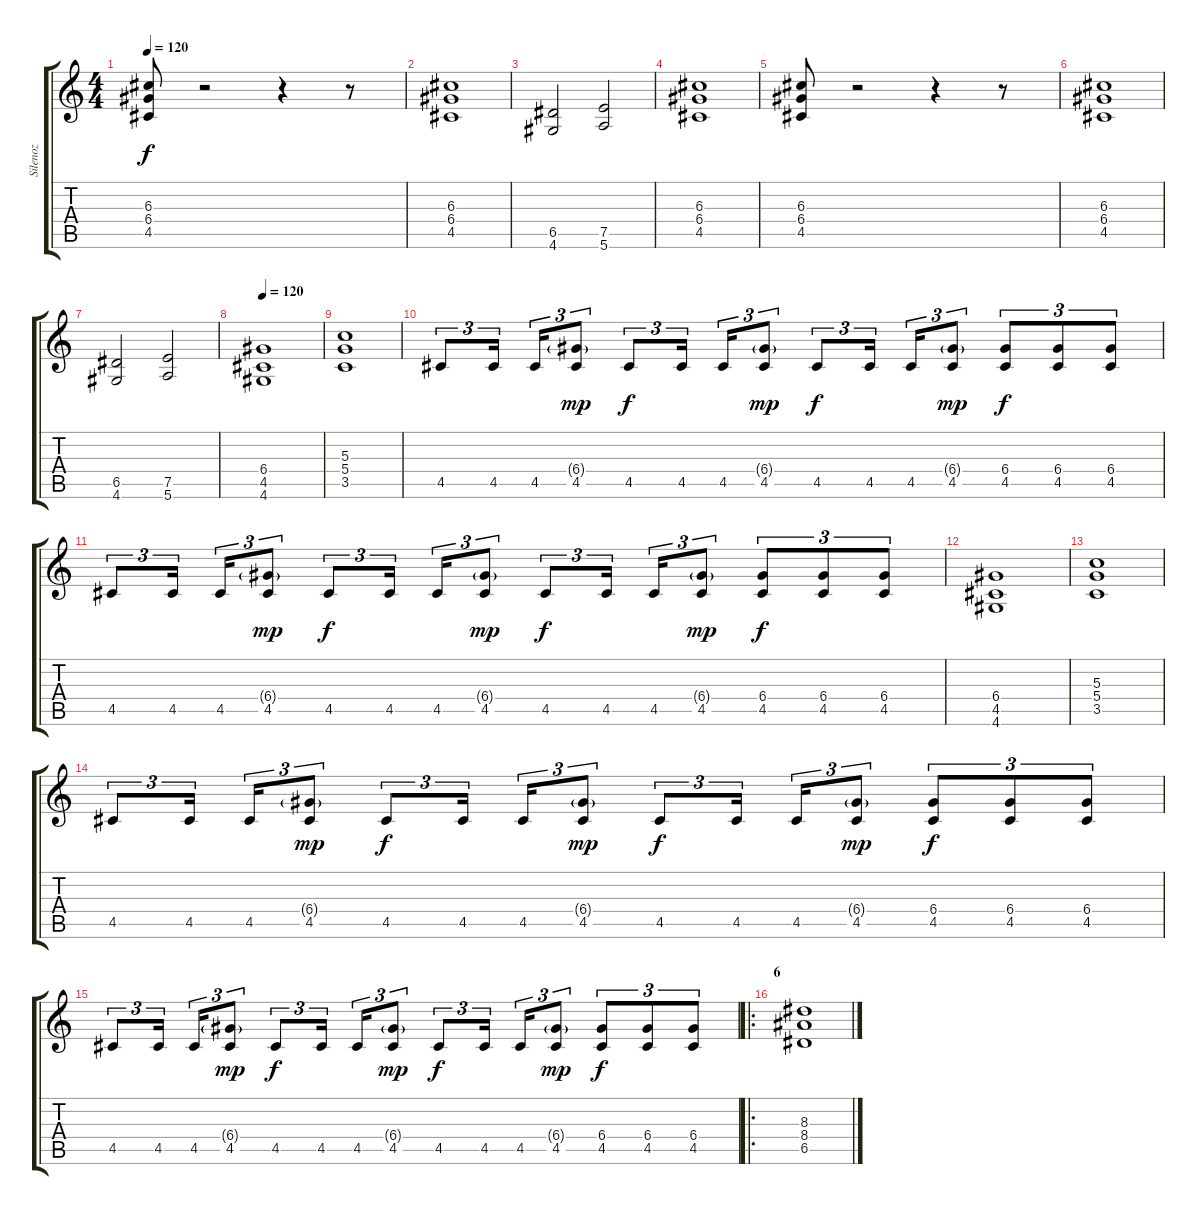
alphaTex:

\track ("Silenoz" "Silenoz") {instrument distortionguitar}
\staff {score tabs}
\tuning (E4 B3 G3 D3 A2 E2) {hide}
\ts (4 4)
\tempo 120
\clef g2
\ks c
(6.3 6.4 4.5).8{dy f} r.2 r.4 r.8 |
(6.3 6.4 4.5).1 |
(6.5 4.6).2 (7.5 5.6).2 |
(6.3 6.4 4.5).1 |
(6.3 6.4 4.5).8 r.2 r.4 r.8 |
(6.3 6.4 4.5).1 |
(6.5 4.6).2 (7.5 5.6).2 |
\tempo 120
(6.4 4.5 4.6).1 |
(5.3 5.4 3.5).1 |
4.5.8{tu (3 2)} 4.5.16{tu (3 2)} 4.5.16{tu (3 2)} (6.4{g} 4.5).8{tu (3 2) dy mp} 4.5.8{tu (3 2) dy f} 4.5.16{tu (3 2)} 4.5.16{tu (3 2)} (6.4{g} 4.5).8{tu (3 2) dy mp} 4.5.8{tu (3 2) dy f} 4.5.16{tu (3 2)} 4.5.16{tu (3 2)} (6.4{g} 4.5).8{tu (3 2) dy mp} (6.4 4.5).8{tu (3 2) dy f} (6.4 4.5).8{tu (3 2)} (6.4 4.5).8{tu (3 2)} |
4.5.8{tu (3 2)} 4.5.16{tu (3 2)} 4.5.16{tu (3 2)} (6.4{g} 4.5).8{tu (3 2) dy mp} 4.5.8{tu (3 2) dy f} 4.5.16{tu (3 2)} 4.5.16{tu (3 2)} (6.4{g} 4.5).8{tu (3 2) dy mp} 4.5.8{tu (3 2) dy f} 4.5.16{tu (3 2)} 4.5.16{tu (3 2)} (6.4{g} 4.5).8{tu (3 2) dy mp} (6.4 4.5).8{tu (3 2) dy f} (6.4 4.5).8{tu (3 2)} (6.4 4.5).8{tu (3 2)} |
(6.4 4.5 4.6).1 |
(5.3 5.4 3.5).1 |
4.5.8{tu (3 2)} 4.5.16{tu (3 2)} 4.5.16{tu (3 2)} (6.4{g} 4.5).8{tu (3 2) dy mp} 4.5.8{tu (3 2) dy f} 4.5.16{tu (3 2)} 4.5.16{tu (3 2)} (6.4{g} 4.5).8{tu (3 2) dy mp} 4.5.8{tu (3 2) dy f} 4.5.16{tu (3 2)} 4.5.16{tu (3 2)} (6.4{g} 4.5).8{tu (3 2) dy mp} (6.4 4.5).8{tu (3 2) dy f} (6.4 4.5).8{tu (3 2)} (6.4 4.5).8{tu (3 2)} |
4.5.8{tu (3 2)} 4.5.16{tu (3 2)} 4.5.16{tu (3 2)} (6.4{g} 4.5).8{tu (3 2) dy mp} 4.5.8{tu (3 2) dy f} 4.5.16{tu (3 2)} 4.5.16{tu (3 2)} (6.4{g} 4.5).8{tu (3 2) dy mp} 4.5.8{tu (3 2) dy f} 4.5.16{tu (3 2)} 4.5.16{tu (3 2)} (6.4{g} 4.5).8{tu (3 2) dy mp} (6.4 4.5).8{tu (3 2) dy f} (6.4 4.5).8{tu (3 2)} (6.4 4.5).8{tu (3 2)} |
\ro
\section ("" "6")
(8.3 8.4 6.5).1
